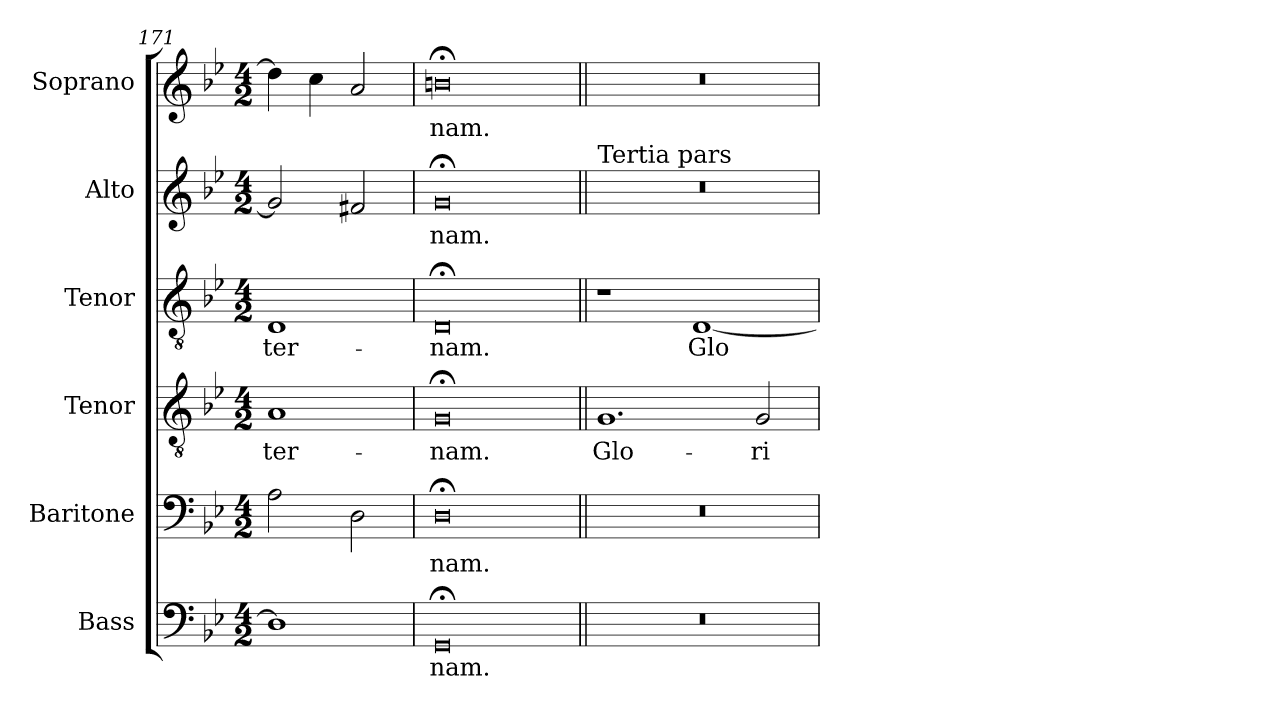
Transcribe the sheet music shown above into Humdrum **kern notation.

**kern	**text	**kern	**text	**kern	**text	**kern	**text	**kern	**text	**kern	**text
*part6	*part6	*part5	*part5	*part4	*part4	*part3	*part3	*part2	*part2	*part1	*part1
*staff6	*staff6	*staff5	*staff5	*staff4	*staff4	*staff3	*staff3	*staff2	*staff2	*staff1	*staff1
*I"Bass	*	*I"Baritone	*	*I"Tenor	*	*I"Tenor	*	*I"Alto	*	*I"Soprano	*
*I'B.	*	*I'Bar.	*	*I'T2.	*	*I'T1.	*	*I'A.	*	*I'S.	*
*clefF4	*	*clefF4	*	*clefGv2	*	*clefGv2	*	*clefG2	*	*clefG2	*
*	*	*	*	*ITrd7c12	*	*	*	*	*	*	*
*k[b-e-]	*	*k[b-e-]	*	*k[b-e-]	*	*k[b-e-]	*	*k[b-e-]	*	*k[b-e-]	*
*B-:	*	*B-:	*	*B-:	*	*B-:	*	*B-:	*	*B-:	*
*M4/2	*	*M4/2	*	*M4/2	*	*M4/2	*	*M4/2	*	*M4/2	*
=171	=171	=171	=171	=171	=171	=171	=171	=171	=171	=171	=171
!	!	!	!	!	!LO:LY:b:color=#000000	!	!	!	!	!	!
!	!	!	!	!	!	!	!LO:LY:b:color=#000000	!	!	!	!
1Di]	.	2Ai\	.	1AAi	-ter-	1Di	-ter-	2gi/]	.	4ddi\]	.
.	.	.	.	.	.	.	.	.	.	4cci\	.
.	.	2Di\	.	.	.	.	.	2f#Xi/	.	2ai/	.
=172	=172	=172	=172	=172	=172	=172	=172	=172	=172	=172	=172
!	!LO:LY:b:color=#000000	!	!	!	!	!	!	!	!	!	!
!	!	!	!LO:LY:b:color=#000000	!	!	!	!	!	!	!	!
!	!	!	!	!	!LO:LY:b:color=#000000	!	!	!	!	!	!
!	!	!	!	!	!	!	!LO:LY:b:color=#000000	!	!	!	!
!	!	!	!	!	!	!	!	!	!LO:LY:b:color=#000000	!	!
!	!	!	!	!	!	!	!	!	!	!	!LO:LY:b:color=#000000
0GG;i	-nam.	0D;i	-nam.	0GG;i	-nam.	0D;i	-nam.	0g;i	-nam.	0bn;i	-nam.
!!LO:LB:g=z
=173||	=173||	=173||	=173||	=173||	=173||	=173||	=173||	=173||	=173||	=173||	=173||
!LO:N:vis=1	!	!LO:N:vis=1	!	!	!	!	!	!	!	!	!
!	!	!	!	!	!	!	!	!LO:TX:a:t=Tertia pars	!	!	!
!	!	!	!	!	!LO:LY:b:color=#000000	!	!	!LO:N:vis=1	!	!LO:N:vis=1	!
0r	.	0r	.	1.GGi	Glo-	1r	.	0r	.	0r	.
!	!	!	!	!	!	!	!LO:LY:b:color=#000000	!	!	!	!
.	.	.	.	.	.	[1Di	Glo-	.	.	.	.
!	!	!	!	!	!LO:LY:b:color=#000000	!	!	!	!	!	!
.	.	.	.	2GGi/	-ri-	.	.	.	.	.	.
=	=	=	=	=	=	=	=	=	=	=	=
*-	*-	*-	*-	*-	*-	*-	*-	*-	*-	*-	*-
